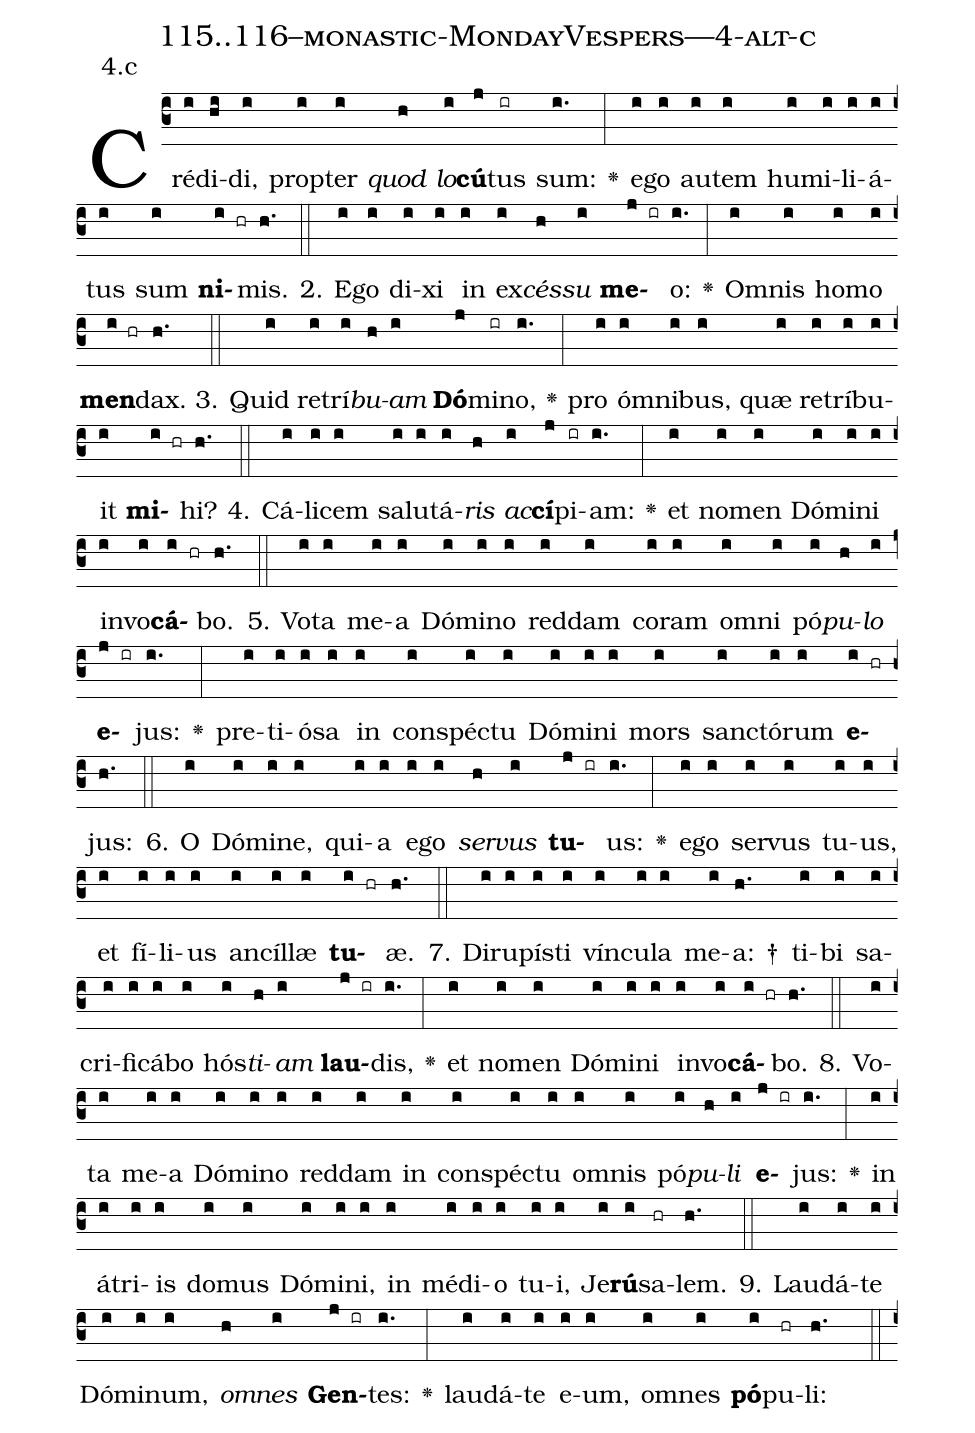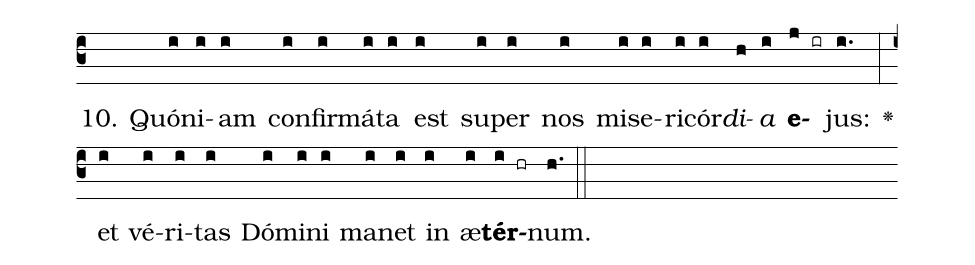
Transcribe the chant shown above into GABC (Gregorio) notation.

name: 115..116--monastic-MondayVespers---4-alt-c;
annotation: 4.c;
%%
(c3)Cré(i)di(hi)di,(i) prop(i)ter(i) <i>quod</i>(h) <i>lo</i>(i)<b>cú</b>(j)tus(ir) sum:(i.) <v>\greheightstar</v>(:) e(i)go(i) au(i)tem(i) hu(i)mi(i)li(i)á(i)tus(i) sum(i) <b>ni</b>(i hr)mis.(h.) (::)
2. E(i)go(i) di(i)xi(i) in(i) ex(i)<i>cés</i>(h)<i>su</i>(i) <b>me</b>(j ir)o:(i.) <v>\greheightstar</v>(:) Om(i)nis(i) ho(i)mo(i) <b>men</b>(i hr)dax.(h.) (::)
3. Quid(i) re(i)trí(i)<i>bu</i>(h)<i>am</i>(i) <b>Dó</b>(j)mi(ir)no,(i.) <v>\greheightstar</v>(:) pro(i) óm(i)ni(i)bus,(i) quæ(i) re(i)trí(i)bu(i)it(i) <b>mi</b>(i hr)hi?(h.) (::)
4. Cá(i)li(i)cem(i) sa(i)lu(i)tá(i)<i>ris</i>(h) <i>ac</i>(i)<b>cí</b>(j)pi(ir)am:(i.) <v>\greheightstar</v>(:) et(i) no(i)men(i) Dó(i)mi(i)ni(i) in(i)vo(i)<b>cá</b>(i hr)bo.(h.) (::)
5. Vo(i)ta(i) me(i)a(i) Dó(i)mi(i)no(i) red(i)dam(i) co(i)ram(i) om(i)ni(i) pó(i)<i>pu</i>(h)<i>lo</i>(i) <b>e</b>(j ir)jus:(i.) <v>\greheightstar</v>(:) pre(i)ti(i)ó(i)sa(i) in(i) con(i)spéc(i)tu(i) Dó(i)mi(i)ni(i) mors(i) sanc(i)tó(i)rum(i) <b>e</b>(i hr)jus:(h.) (::)
6. O(i) Dó(i)mi(i)ne,(i) qui(i)a(i) e(i)go(i) <i>ser</i>(h)<i>vus</i>(i) <b>tu</b>(j ir)us:(i.) <v>\greheightstar</v>(:) e(i)go(i) ser(i)vus(i) tu(i)us,(i) et(i) fí(i)li(i)us(i) an(i)cíl(i)læ(i) <b>tu</b>(i hr)æ.(h.) (::)
7. Di(i)ru(i)pís(i)ti(i) vín(i)cu(i)la(i) me(i)a: †(h.) ti(i)bi(i) sa(i)cri(i)fi(i)cá(i)bo(i) hós(i)<i>ti</i>(h)<i>am</i>(i) <b>lau</b>(j ir)dis,(i.) <v>\greheightstar</v>(:) et(i) no(i)men(i) Dó(i)mi(i)ni(i) in(i)vo(i)<b>cá</b>(i hr)bo.(h.) (::)
8. Vo(i)ta(i) me(i)a(i) Dó(i)mi(i)no(i) red(i)dam(i) in(i) con(i)spéc(i)tu(i) om(i)nis(i) pó(i)<i>pu</i>(h)<i>li</i>(i) <b>e</b>(j ir)jus:(i.) <v>\greheightstar</v>(:) in(i) á(i)tri(i)is(i) do(i)mus(i) Dó(i)mi(i)ni,(i) in(i) mé(i)di(i)o(i) tu(i)i,(i) Je(i)<b>rú</b>(i)sa(hr)lem.(h.) (::)
9. Lau(i)dá(i)te(i) Dó(i)mi(i)num,(i) <i>om</i>(h)<i>nes</i>(i) <b>Gen</b>(j ir)tes:(i.) <v>\greheightstar</v>(:) lau(i)dá(i)te(i) e(i)um,(i) om(i)nes(i) <b>pó</b>(i)pu(hr)li:(h.) (::)
10. Quón(i)i(i)am(i) con(i)fir(i)má(i)ta(i) est(i) su(i)per(i) nos(i) mi(i)se(i)ri(i)cór(i)<i>di</i>(h)<i>a</i>(i) <b>e</b>(j ir)jus:(i.) <v>\greheightstar</v>(:) et(i) vé(i)ri(i)tas(i) Dó(i)mi(i)ni(i) ma(i)net(i) in(i) æ(i)<b>tér</b>(i hr)num.(h.) (::)
